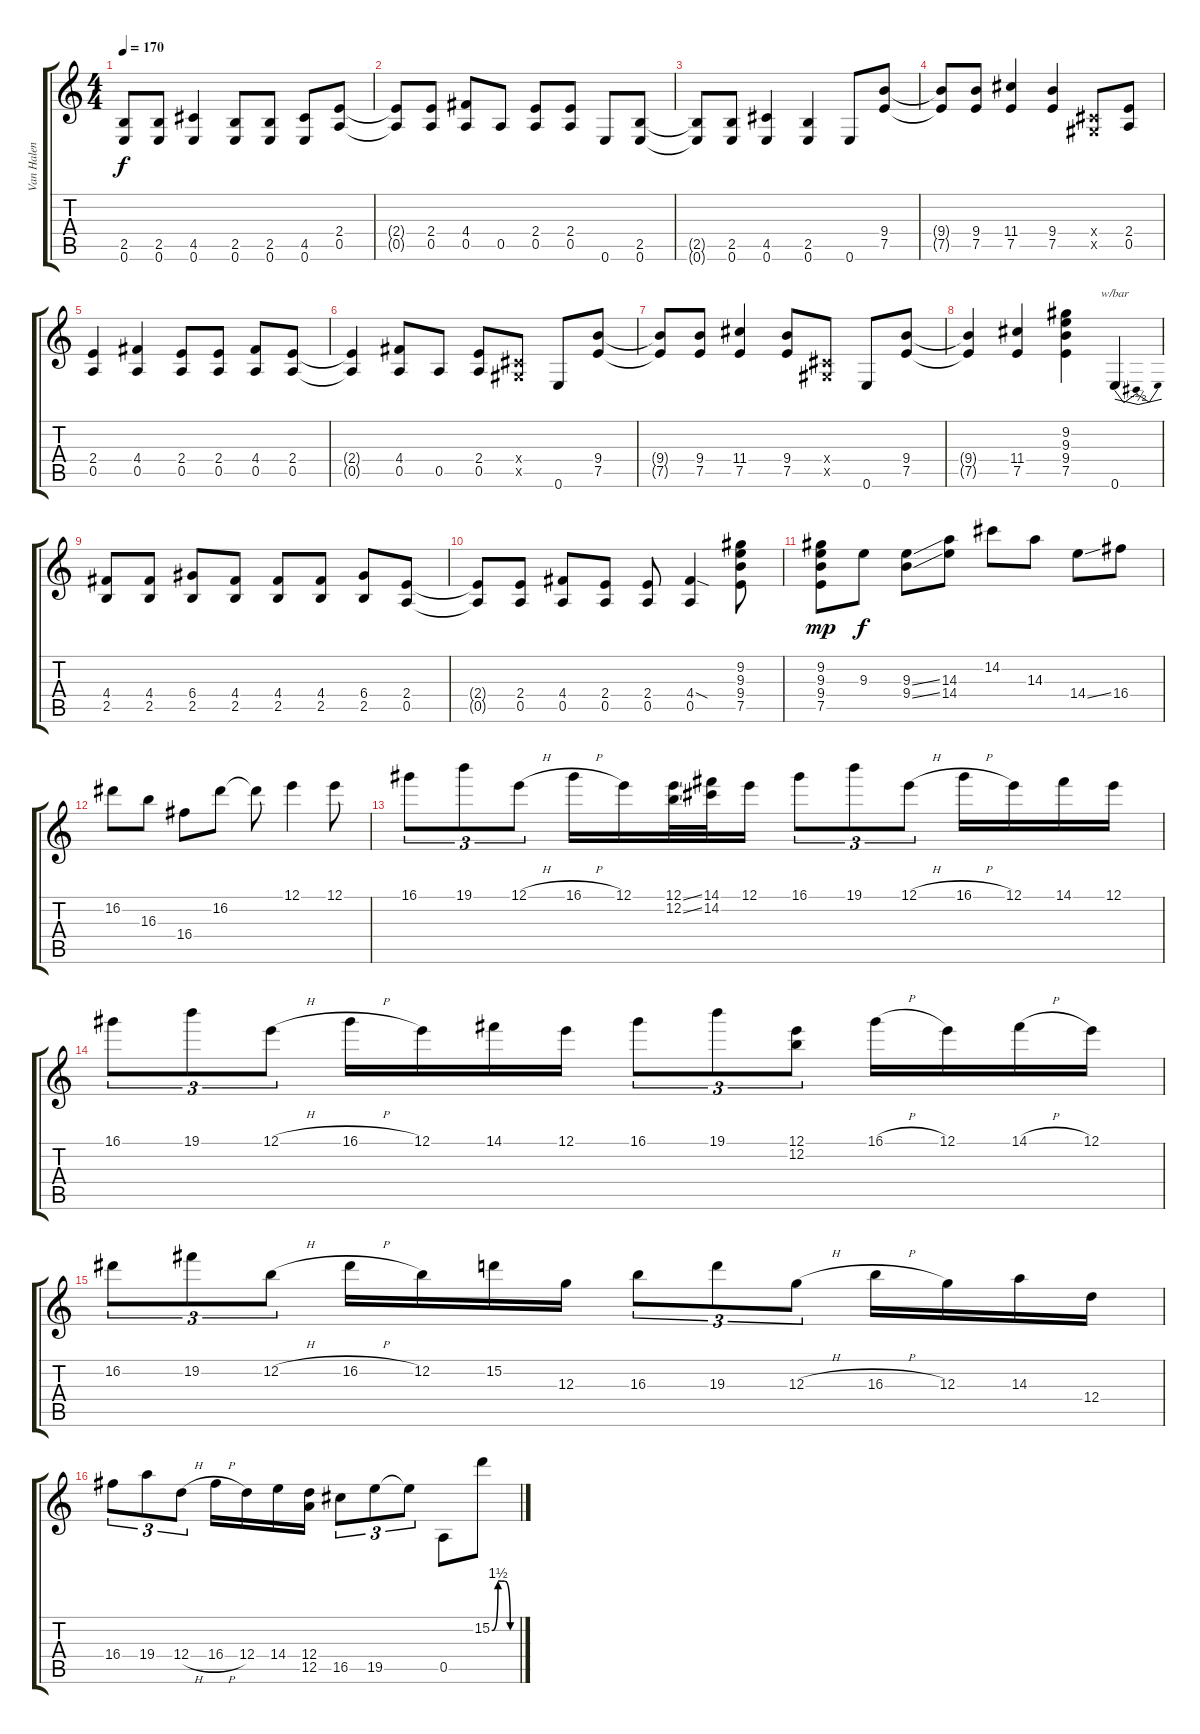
\track ("Van Halen" "Van Halen") {instrument overdrivenguitar}
\staff {score tabs}
\tuning (E4 B3 G3 D3 A2 E2) {hide}
\ts (4 4)
\tempo 170
\clef g2
\ks c
(2.5 0.6).8{dy f} (2.5 0.6).8 (4.5 0.6).4 (2.5 0.6).8 (2.5 0.6).8 (4.5 0.6).8 (2.4 0.5).8 |
(2.4{t} 0.5{t}).8 (2.4 0.5).8 (4.4 0.5).8 0.5.8 (2.4 0.5).8 (2.4 0.5).8 0.6.8 (2.5 0.6).8 |
(2.5{t} 0.6{t}).8 (2.5 0.6).8 (4.5 0.6).4 (2.5 0.6).4 0.6.8 (9.4 7.5).8 |
(9.4{t} 7.5{t}).8 (9.4 7.5).8 (11.4 7.5).4 (9.4 7.5).4 (-1.4{x} -1.5{x}).8 (2.4 0.5).8 |
(2.4 0.5).4 (4.4 0.5).4 (2.4 0.5).8 (2.4 0.5).8 (4.4 0.5).8 (2.4 0.5).8 |
(2.4{t} 0.5{t}).4 (4.4 0.5).8 0.5.8 (2.4 0.5).8 (-1.4{x} -1.5{x}).8 0.6.8 (9.4 7.5).8 |
(9.4{t} 7.5{t}).8 (9.4 7.5).8 (11.4 7.5).4 (9.4 7.5).8 (-1.4{x} -1.5{x}).8 0.6.8 (9.4 7.5).8 |
(9.4{t} 7.5{t}).4 (11.4 7.5).4 (9.2 9.3 9.4 7.5).4 0.6.4{tbe (dip default 0 0 30 -2 60 0)} |
(4.4 2.5).8 (4.4 2.5).8 (6.4 2.5).8 (4.4 2.5).8 (4.4 2.5).8 (4.4 2.5).8 (6.4 2.5).8 (2.4 0.5).8 |
(2.4{t} 0.5{t}).8 (2.4 0.5).8 (4.4 0.5).8 (2.4 0.5).8 (2.4 0.5).8 (4.4{sod} 0.5).4 (9.2 9.3 9.4 7.5).8 |
(9.2 9.3 9.4 7.5).8{dy mp} 9.3.8{dy f} (9.3{ss} 9.4{ss}).8 (14.3 14.4).8 14.2.8 14.3.8 14.4{ss}.8 16.4.8 |
16.2.8 16.3.8 16.4.8 16.2.8 16.2{t}.8 12.1.4 12.1.8 |
16.1.8{tu (3 2)} 19.1.8{tu (3 2)} 12.1{h}.8{tu (3 2)} 16.1{h}.16 12.1.16 (12.1{ss} 12.2{ss}).32 (14.1 14.2).32 12.1.16 16.1.8{tu (3 2)} 19.1.8{tu (3 2)} 12.1{h}.8{tu (3 2)} 16.1{h}.16 12.1.16 14.1.16 12.1.16 |
16.1.8{tu (3 2)} 19.1.8{tu (3 2)} 12.1{h}.8{tu (3 2)} 16.1{h}.16 12.1.16 14.1.16 12.1.16 16.1.8{tu (3 2)} 19.1.8{tu (3 2)} (12.1 12.2).8{tu (3 2)} 16.1{h}.16 12.1.16 14.1{h}.16 12.1.16 |
16.2.8{tu (3 2)} 19.2.8{tu (3 2)} 12.2{h}.8{tu (3 2)} 16.2{h}.16 12.2.16 15.2.16 12.3.16 16.3.8{tu (3 2)} 19.3.8{tu (3 2)} 12.3{h}.8{tu (3 2)} 16.3{h}.16 12.3.16 14.3.16 12.4.16 |
16.4.8{tu (3 2)} 19.4.8{tu (3 2)} 12.4{h}.8{tu (3 2)} 16.4{h}.16 12.4.16 14.4.16 (12.4 12.5).16 16.5.8{tu (3 2)} 19.5.8{tu (3 2)} 19.5{t}.8{tu (3 2)} 0.5.8 15.2{be (custom 0 0 15 6 30 6 45 0 60 0)}.8
